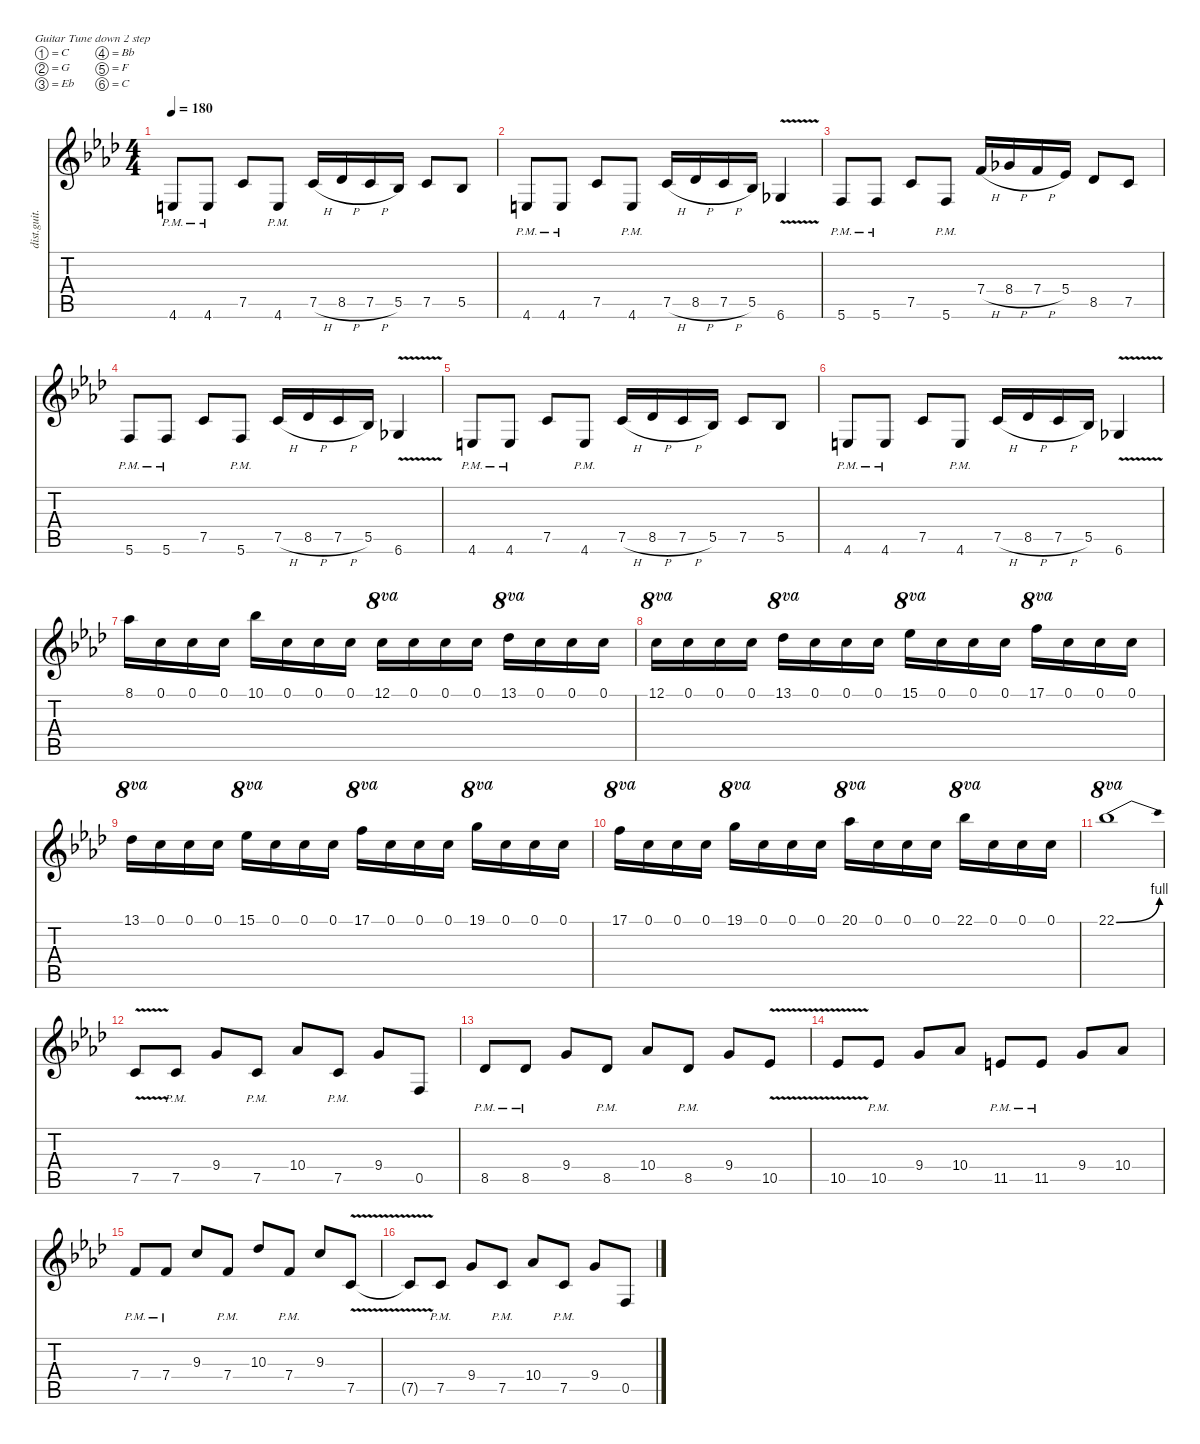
\defaultSystemsLayout 4
\hideDynamics
\bracketExtendMode nobrackets
\otherSystemsTrackNameOrientation horizontal
\track ("Gtr. 3" "dist.guit.") {solo instrument distortionguitar}
\staff {score tabs}
\tuning (C4 G3 Eb3 Bb2 F2 C2)
\ts (4 4)
\tempo 180
\clef g2
\ks fminor
4.6{pm acc forcenatural}.8{dy f beam Up} 4.6{pm acc forcenatural}.8{beam Up} 7.5{acc forcenatural}.8{beam Up} 4.6{pm acc forcenatural}.8{beam Up} 7.5{h acc forcenatural}.16{beam Up} 8.5{h acc b}.16{beam Up} 7.5{h acc forcenatural}.16{beam Up} 5.5{acc b}.16{beam Up} 7.5{acc forcenatural}.8{beam Up} 5.5{acc b}.8{beam Up} |
4.6{pm acc forcenatural}.8{beam Up} 4.6{pm acc forcenatural}.8{beam Up} 7.5{acc forcenatural}.8{beam Up} 4.6{pm acc forcenatural}.8{beam Up} 7.5{h acc forcenatural}.16{beam Up} 8.5{h acc b}.16{beam Up} 7.5{h acc forcenatural}.16{beam Up} 5.5{acc b}.16{beam Up} 6.6{v acc b}.4{beam Up} |
5.6{pm acc forcenatural}.8{beam Up} 5.6{pm acc forcenatural}.8{beam Up} 7.5{acc forcenatural}.8{beam Up} 5.6{pm acc forcenatural}.8{beam Up} 7.4{h acc forcenatural}.16{beam Up} 8.4{h acc b}.16{beam Up} 7.4{h acc forcenatural}.16{beam Up} 5.4{acc b}.16{beam Up} 8.5{acc b}.8{beam Up} 7.5{acc forcenatural}.8{beam Up} |
5.6{pm acc forcenatural}.8{beam Up} 5.6{pm acc forcenatural}.8{beam Up} 7.5{acc forcenatural}.8{beam Up} 5.6{pm acc forcenatural}.8{beam Up} 7.5{h acc forcenatural}.16{beam Up} 8.5{h acc b}.16{beam Up} 7.5{h acc forcenatural}.16{beam Up} 5.5{acc b}.16{beam Up} 6.6{v acc b}.4{beam Up} |
4.6{pm acc forcenatural}.8{beam Up} 4.6{pm acc forcenatural}.8{beam Up} 7.5{acc forcenatural}.8{beam Up} 4.6{pm acc forcenatural}.8{beam Up} 7.5{h acc forcenatural}.16{beam Up} 8.5{h acc b}.16{beam Up} 7.5{h acc forcenatural}.16{beam Up} 5.5{acc b}.16{beam Up} 7.5{acc forcenatural}.8{beam Up} 5.5{acc b}.8{beam Up} |
4.6{pm acc forcenatural}.8{beam Up} 4.6{pm acc forcenatural}.8{beam Up} 7.5{acc forcenatural}.8{beam Up} 4.6{pm acc forcenatural}.8{beam Up} 7.5{h acc forcenatural}.16{beam Up} 8.5{h acc b}.16{beam Up} 7.5{h acc forcenatural}.16{beam Up} 5.5{acc b}.16{beam Up} 6.6{v acc b}.4{beam Up} |
8.1{acc b}.16{beam Down} 0.1{acc forcenatural}.16{beam Down} 0.1{acc forcenatural}.16{beam Down} 0.1{acc forcenatural}.16{beam Down} 10.1{acc b}.16{beam Down} 0.1{acc forcenatural}.16{beam Down} 0.1{acc forcenatural}.16{beam Down} 0.1{acc forcenatural}.16{beam Down} 12.1{acc forcenatural}.16{ot 8va beam Down} 0.1{acc forcenatural}.16{beam Down} 0.1{acc forcenatural}.16{beam Down} 0.1{acc forcenatural}.16{beam Down} 13.1{acc b}.16{ot 8va beam Down} 0.1{acc forcenatural}.16{beam Down} 0.1{acc forcenatural}.16{beam Down} 0.1{acc forcenatural}.16{beam Down} |
12.1{acc forcenatural}.16{ot 8va beam Down} 0.1{acc forcenatural}.16{beam Down} 0.1{acc forcenatural}.16{beam Down} 0.1{acc forcenatural}.16{beam Down} 13.1{acc b}.16{ot 8va beam Down} 0.1{acc forcenatural}.16{beam Down} 0.1{acc forcenatural}.16{beam Down} 0.1{acc forcenatural}.16{beam Down} 15.1{acc b}.16{ot 8va beam Down} 0.1{acc forcenatural}.16{beam Down} 0.1{acc forcenatural}.16{beam Down} 0.1{acc forcenatural}.16{beam Down} 17.1{acc forcenatural}.16{ot 8va beam Down} 0.1{acc forcenatural}.16{beam Down} 0.1{acc forcenatural}.16{beam Down} 0.1{acc forcenatural}.16{beam Down} |
13.1{acc b}.16{ot 8va beam Down} 0.1{acc forcenatural}.16{beam Down} 0.1{acc forcenatural}.16{beam Down} 0.1{acc forcenatural}.16{beam Down} 15.1{acc b}.16{ot 8va beam Down} 0.1{acc forcenatural}.16{beam Down} 0.1{acc forcenatural}.16{beam Down} 0.1{acc forcenatural}.16{beam Down} 17.1{acc forcenatural}.16{ot 8va beam Down} 0.1{acc forcenatural}.16{beam Down} 0.1{acc forcenatural}.16{beam Down} 0.1{acc forcenatural}.16{beam Down} 19.1{acc forcenatural}.16{ot 8va beam Down} 0.1{acc forcenatural}.16{beam Down} 0.1{acc forcenatural}.16{beam Down} 0.1{acc forcenatural}.16{beam Down} |
17.1{acc forcenatural}.16{ot 8va beam Down} 0.1{acc forcenatural}.16{beam Down} 0.1{acc forcenatural}.16{beam Down} 0.1{acc forcenatural}.16{beam Down} 19.1{acc forcenatural}.16{ot 8va beam Down} 0.1{acc forcenatural}.16{beam Down} 0.1{acc forcenatural}.16{beam Down} 0.1{acc forcenatural}.16{beam Down} 20.1{acc b}.16{ot 8va beam Down} 0.1{acc forcenatural}.16{beam Down} 0.1{acc forcenatural}.16{beam Down} 0.1{acc forcenatural}.16{beam Down} 22.1{acc b}.16{ot 8va beam Down} 0.1{acc forcenatural}.16{beam Down} 0.1{acc forcenatural}.16{beam Down} 0.1{acc forcenatural}.16{beam Down} |
22.1{be (bend 0 0 60 4) acc b}.1{ot 8va beam Down} |
7.5{v acc forcenatural}.8{beam Up} 7.5{pm acc forcenatural}.8{beam Up} 9.4{acc forcenatural}.8{beam Up} 7.5{pm acc forcenatural}.8{beam Up} 10.4{acc b}.8{beam Up} 7.5{pm acc forcenatural}.8{beam Up} 9.4{acc forcenatural}.8{beam Up} 0.5{acc forcenatural}.8{beam Up} |
8.5{pm acc b}.8{beam Up} 8.5{pm acc b}.8{beam Up} 9.4{acc forcenatural}.8{beam Up} 8.5{pm acc b}.8{beam Up} 10.4{acc b}.8{beam Up} 8.5{pm acc b}.8{beam Up} 9.4{acc forcenatural}.8{beam Up} 10.5{v acc b}.8{beam Up} |
10.5{v acc b}.8{beam Up} 10.5{pm acc b}.8{beam Up} 9.4{acc forcenatural}.8{beam Up} 10.4{acc b}.8{beam Up} 11.5{pm acc forcenatural}.8{beam Up} 11.5{pm acc forcenatural}.8{beam Up} 9.4{acc forcenatural}.8{beam Up} 10.4{acc b}.8{beam Up} |
7.4{pm acc forcenatural}.8{beam Up} 7.4{pm acc forcenatural}.8{beam Up} 9.3{acc forcenatural}.8{beam Up} 7.4{pm acc forcenatural}.8{beam Up} 10.3{acc b}.8{beam Up} 7.4{pm acc forcenatural}.8{beam Up} 9.3{acc forcenatural}.8{beam Up} 7.5{v acc forcenatural}.8{beam Up} |
7.5{v t acc forcenatural}.8{beam Up} 7.5{pm acc forcenatural}.8{beam Up} 9.4{acc forcenatural}.8{beam Up} 7.5{pm acc forcenatural}.8{beam Up} 10.4{acc b}.8{beam Up} 7.5{pm acc forcenatural}.8{beam Up} 9.4{acc forcenatural}.8{beam Up} 0.5{acc forcenatural}.8{beam Up}
